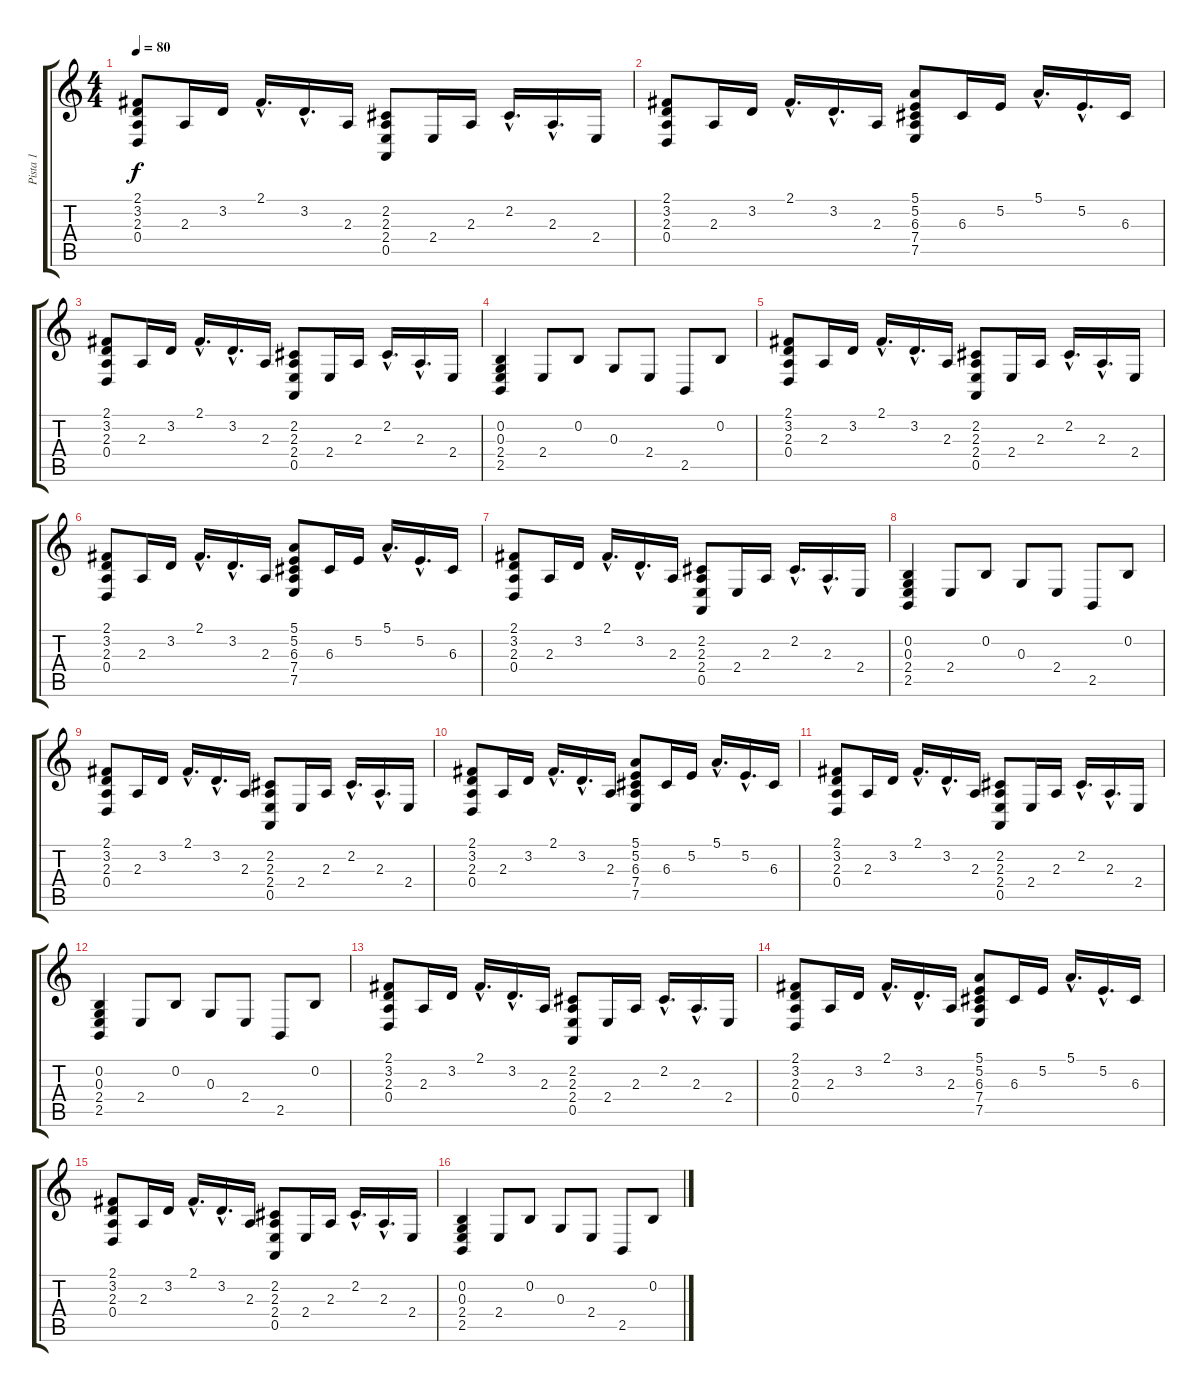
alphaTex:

\track ("Pista 1" "Pista 1") {instrument orchestralharp}
\staff {score tabs}
\tuning (E4 B3 G3 D3 A2 E2) {hide}
\ts (4 4)
\tempo 80
\clef g2
\ks c
(2.1 3.2 2.3 0.4).8{dy f} 2.3.16 3.2.16 2.1{hac}.16{d} 3.2{hac}.16{d} 2.3.16 (2.2 2.3 2.4 0.5).8 2.4.16 2.3.16 2.2{hac}.16{d} 2.3{hac}.16{d} 2.4.16 |
(2.1 3.2 2.3 0.4).8 2.3.16 3.2.16 2.1{hac}.16{d} 3.2{hac}.16{d} 2.3.16 (5.1 5.2 6.3 7.4 7.5).8 6.3.16 5.2.16 5.1{hac}.16{d} 5.2{hac}.16{d} 6.3.16 |
(2.1 3.2 2.3 0.4).8 2.3.16 3.2.16 2.1{hac}.16{d} 3.2{hac}.16{d} 2.3.16 (2.2 2.3 2.4 0.5).8 2.4.16 2.3.16 2.2{hac}.16{d} 2.3{hac}.16{d} 2.4.16 |
(0.2 0.3 2.4 2.5).4 2.4.8 0.2.8 0.3.8 2.4.8 2.5.8 0.2.8 |
(2.1 3.2 2.3 0.4).8 2.3.16 3.2.16 2.1{hac}.16{d} 3.2{hac}.16{d} 2.3.16 (2.2 2.3 2.4 0.5).8 2.4.16 2.3.16 2.2{hac}.16{d} 2.3{hac}.16{d} 2.4.16 |
(2.1 3.2 2.3 0.4).8 2.3.16 3.2.16 2.1{hac}.16{d} 3.2{hac}.16{d} 2.3.16 (5.1 5.2 6.3 7.4 7.5).8 6.3.16 5.2.16 5.1{hac}.16{d} 5.2{hac}.16{d} 6.3.16 |
(2.1 3.2 2.3 0.4).8 2.3.16 3.2.16 2.1{hac}.16{d} 3.2{hac}.16{d} 2.3.16 (2.2 2.3 2.4 0.5).8 2.4.16 2.3.16 2.2{hac}.16{d} 2.3{hac}.16{d} 2.4.16 |
(0.2 0.3 2.4 2.5).4 2.4.8 0.2.8 0.3.8 2.4.8 2.5.8 0.2.8 |
(2.1 3.2 2.3 0.4).8 2.3.16 3.2.16 2.1{hac}.16{d} 3.2{hac}.16{d} 2.3.16 (2.2 2.3 2.4 0.5).8 2.4.16 2.3.16 2.2{hac}.16{d} 2.3{hac}.16{d} 2.4.16 |
(2.1 3.2 2.3 0.4).8 2.3.16 3.2.16 2.1{hac}.16{d} 3.2{hac}.16{d} 2.3.16 (5.1 5.2 6.3 7.4 7.5).8 6.3.16 5.2.16 5.1{hac}.16{d} 5.2{hac}.16{d} 6.3.16 |
(2.1 3.2 2.3 0.4).8 2.3.16 3.2.16 2.1{hac}.16{d} 3.2{hac}.16{d} 2.3.16 (2.2 2.3 2.4 0.5).8 2.4.16 2.3.16 2.2{hac}.16{d} 2.3{hac}.16{d} 2.4.16 |
(0.2 0.3 2.4 2.5).4 2.4.8 0.2.8 0.3.8 2.4.8 2.5.8 0.2.8 |
(2.1 3.2 2.3 0.4).8 2.3.16 3.2.16 2.1{hac}.16{d} 3.2{hac}.16{d} 2.3.16 (2.2 2.3 2.4 0.5).8 2.4.16 2.3.16 2.2{hac}.16{d} 2.3{hac}.16{d} 2.4.16 |
(2.1 3.2 2.3 0.4).8 2.3.16 3.2.16 2.1{hac}.16{d} 3.2{hac}.16{d} 2.3.16 (5.1 5.2 6.3 7.4 7.5).8 6.3.16 5.2.16 5.1{hac}.16{d} 5.2{hac}.16{d} 6.3.16 |
(2.1 3.2 2.3 0.4).8 2.3.16 3.2.16 2.1{hac}.16{d} 3.2{hac}.16{d} 2.3.16 (2.2 2.3 2.4 0.5).8 2.4.16 2.3.16 2.2{hac}.16{d} 2.3{hac}.16{d} 2.4.16 |
(0.2 0.3 2.4 2.5).4 2.4.8 0.2.8 0.3.8 2.4.8 2.5.8 0.2.8
